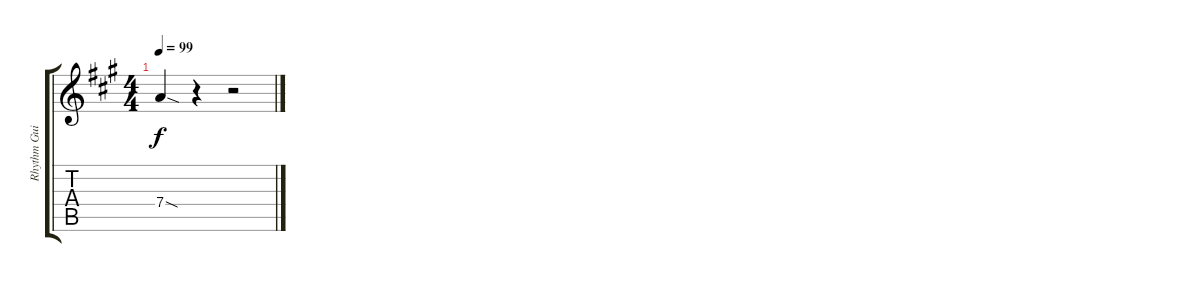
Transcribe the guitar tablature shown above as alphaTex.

\track ("Rhythm Guitar" "Rhythm Gui") {instrument electricguitarmuted}
\staff {score tabs}
\tuning (E4 B3 G3 D3 A2 E2) {hide}
\ts (4 4)
\tempo 99
\clef g2
\ks a
7.4{sod t}.4{dy f} r.4 r.2
